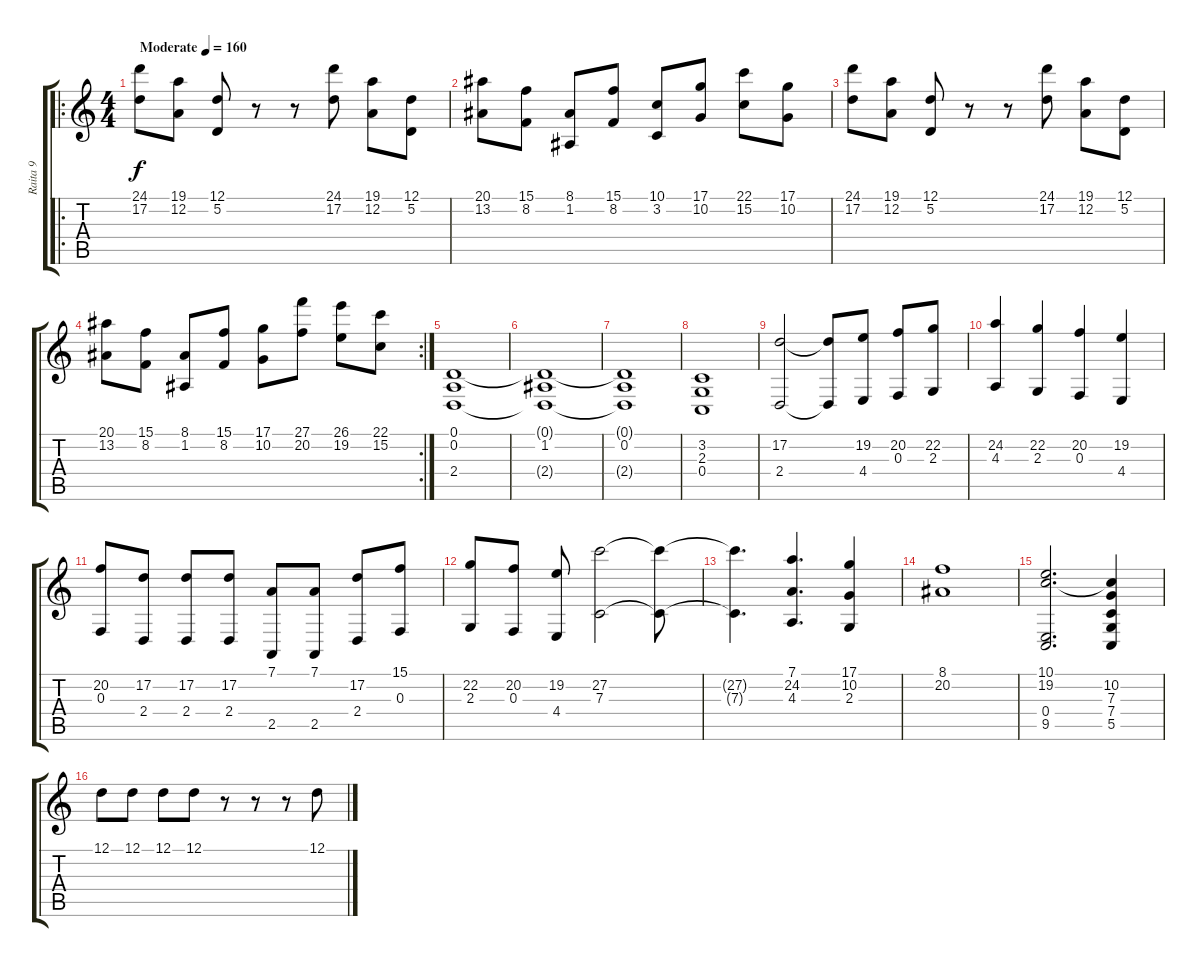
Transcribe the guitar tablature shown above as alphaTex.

\track ("Raita 9" "Raita 9") {instrument stringensemble1}
\staff {score tabs}
\tuning (D4 A3 F3 C3 G2 D2) {hide}
\ro
\ts (4 4)
\tempo (160 "Moderate")
\clef g2
\ks c
(24.1 17.2).8{dy f instrument stringensemble1} (19.1 12.2).8 (12.1 5.2).8 r.8 r.8 (24.1 17.2).8 (19.1 12.2).8 (12.1 5.2).8 |
(20.1 13.2).8 (15.1 8.2).8 (8.1 1.2).8 (15.1 8.2).8 (10.1 3.2).8 (17.1 10.2).8 (22.1 15.2).8 (17.1 10.2).8 |
(24.1 17.2).8 (19.1 12.2).8 (12.1 5.2).8 r.8 r.8 (24.1 17.2).8 (19.1 12.2).8 (12.1 5.2).8 |
\rc 2
(20.1 13.2).8 (15.1 8.2).8 (8.1 1.2).8 (15.1 8.2).8 (17.1 10.2).8 (27.1 20.2).8 (26.1 19.2).8 (22.1 15.2).8 |
(0.1 0.2 2.4).1 |
(0.1{t} 1.2 2.4{t}).1 |
(0.1{t} 0.2 2.4{t}).1 |
(3.2 2.3 0.4).1 |
(17.2 2.4).2 (17.2{t} 2.4{t}).8 (19.2 4.4).8 (20.2 0.3).8 (22.2 2.3).8 |
(24.2 4.3).4 (22.2 2.3).4 (20.2 0.3).4 (19.2 4.4).4 |
(20.2 0.3).8 (17.2 2.4).8 (17.2 2.4).8 (17.2 2.4).8 (7.1 2.5).8 (7.1 2.5).8 (17.2 2.4).8 (15.1 0.3).8 |
(22.2 2.3).8 (20.2 0.3).8 (19.2 4.4).8 (27.2 7.3).2 (27.2{t} 7.3{t}).8 |
(27.2{t} 7.3{t}).4{d} (7.1 24.2 4.3).4{d} (17.1 10.2 2.3).4 |
(8.1 20.2).1 |
(10.1 19.2 0.4 9.5).2{d} (10.1{t} 10.2 7.3 7.4 5.5).4 |
12.1.8 12.1.8 12.1.8 12.1.8 r.8 r.8 r.8 12.1.8
